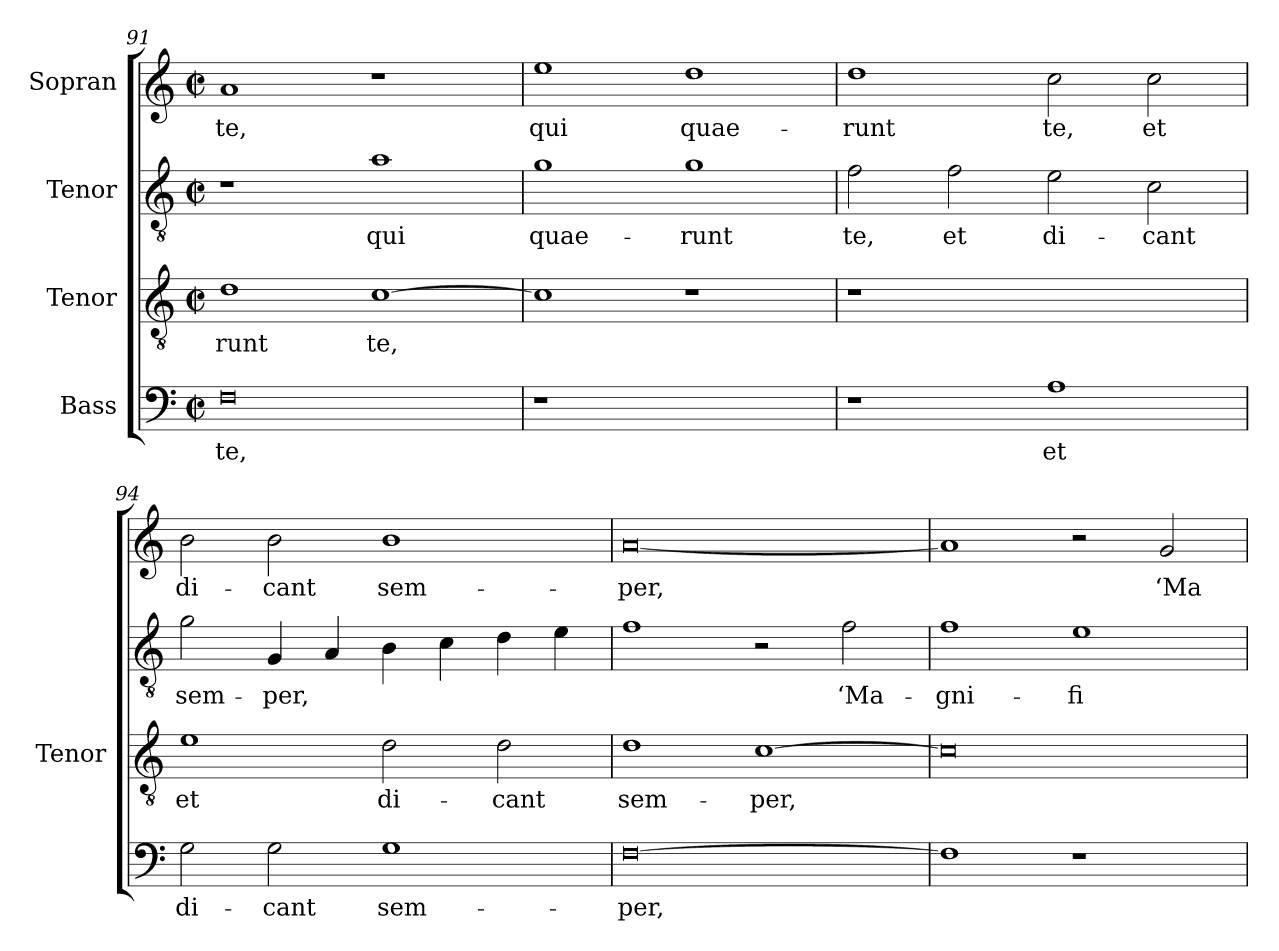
**kern	**text	**kern	**text	**kern	**text	**kern	**text
*part4	*part4	*part3	*part3	*part2	*part2	*part1	*part1
*staff4	*staff4	*staff3	*staff3	*staff2	*staff2	*staff1	*staff1
*I"Bass	*	*I"Tenor	*	*I"Tenor	*	*I"Sopran	*
*	*	*I'Tenor	*	*	*	*	*
*clefF4	*	*clefGv2	*	*clefGv2	*	*clefG2	*
*	*	*ITrd7c12	*	*ITrd7c12	*	*	*
*k[]	*	*k[]	*	*k[]	*	*k[]	*
*M2/2	*	*M2/2	*	*M2/2	*	*M2/2	*
*met(c|)	*	*met(c|)	*	*met(c|)	*	*met(c|)	*
=91	=91	=91	=91	=91	=91	=91	=91
!	!LO:LY:b:color=#000000	!	!	!	!	!	!
!	!	!	!LO:LY:b:color=#000000	!	!	!	!
!	!	!	!	!	!	!	!LO:LY:b:color=#000000
0Fi	te,	1Di	-runt	1r	.	1ai	te,
!	!	!	!LO:LY:b:color=#000000	!	!	!	!
!	!	!	!	!	!LO:LY:b:color=#000000	!	!
.	.	[>1Ci	te,	1Ai	qui	1r	.
=92	=92	=92	=92	=92	=92	=92	=92
!LO:N:vis=1	!	!	!	!	!	!	!
!	!	!	!	!	!LO:LY:b:color=#000000	!	!
!	!	!	!	!	!	!	!LO:LY:b:color=#000000
1r	.	1Ci]	.	1Gi	quae-	1eei	qui
!	!	!	!	!	!LO:LY:b:color=#000000	!	!
!	!	!	!	!	!	!	!LO:LY:b:color=#000000
1ryy	.	1r	.	1Gi	-runt	1ddi	quae-
=93	=93	=93	=93	=93	=93	=93	=93
!	!	!LO:N:vis=1	!	!	!	!	!
!	!	!	!	!	!LO:LY:b:color=#000000	!	!
!	!	!	!	!	!	!	!LO:LY:b:color=#000000
1r	.	1r	.	2Fi\	te,	1ddi	-runt
!	!	!	!	!	!LO:LY:b:color=#000000	!	!
.	.	.	.	2Fi\	et	.	.
!	!LO:LY:b:color=#000000	!	!	!	!	!	!
!	!	!	!	!	!LO:LY:b:color=#000000	!	!
!	!	!	!	!	!	!	!LO:LY:b:color=#000000
1Ai	et	1ryy	.	2Ei\	di-	2cci\	te,
!	!	!	!	!	!LO:LY:b:color=#000000	!	!
!	!	!	!	!	!	!	!LO:LY:b:color=#000000
.	.	.	.	2Ci\	-cant	2cci\	et
=94	=94	=94	=94	=94	=94	=94	=94
!	!LO:LY:b:color=#000000	!	!	!	!	!	!
!	!	!	!LO:LY:b:color=#000000	!	!	!	!
!	!	!	!	!	!LO:LY:b:color=#000000	!	!
!	!	!	!	!	!	!	!LO:LY:b:color=#000000
2Gi\	di-	1Ei	et	2Gi\	sem-	2bi\	di-
!	!LO:LY:b:color=#000000	!	!	!	!	!	!
!	!	!	!	!	!LO:LY:b:color=#000000	!	!
!	!	!	!	!	!	!	!LO:LY:b:color=#000000
2Gi\	-cant	.	.	4GGi/	-per,	2bi\	-cant
.	.	.	.	4AAi/	.	.	.
!	!LO:LY:b:color=#000000	!	!	!	!	!	!
!	!	!	!LO:LY:b:color=#000000	!	!	!	!
!	!	!	!	!	!	!	!LO:LY:b:color=#000000
1Gi	sem-	2Di\	di-	4BBi\	.	1bi	sem-
.	.	.	.	4Ci\	.	.	.
!	!	!	!LO:LY:b:color=#000000	!	!	!	!
.	.	2Di\	-cant	4Di\	.	.	.
.	.	.	.	4Ei\	.	.	.
=95	=95	=95	=95	=95	=95	=95	=95
!	!LO:LY:b:color=#000000	!	!	!	!	!	!
!	!	!	!LO:LY:b:color=#000000	!	!	!	!
!	!	!	!	!	!	!	!LO:LY:b:color=#000000
[>0Fi	-per,	1Di	sem-	1Fi	.	[<0ai	-per,
!	!	!	!LO:LY:b:color=#000000	!	!	!	!
.	.	[>1Ci	-per,	2r	.	.	.
!	!	!	!	!	!LO:LY:b:color=#000000	!	!
.	.	.	.	2Fi\	‘Ma-	.	.
!!LO:LB:g=z
=96	=96	=96	=96	=96	=96	=96	=96
!	!	!	!	!	!LO:LY:b:color=#000000	!	!
1Fi]	.	0Ci]	.	1Fi	-gni-	1ai]	.
!	!	!	!	!	!LO:LY:b:color=#000000	!	!
1r	.	.	.	1Ei	-fi-	2r	.
!	!	!	!	!	!	!	!LO:LY:b:color=#000000
.	.	.	.	.	.	2gi/	‘Ma-
=	=	=	=	=	=	=	=
*-	*-	*-	*-	*-	*-	*-	*-
